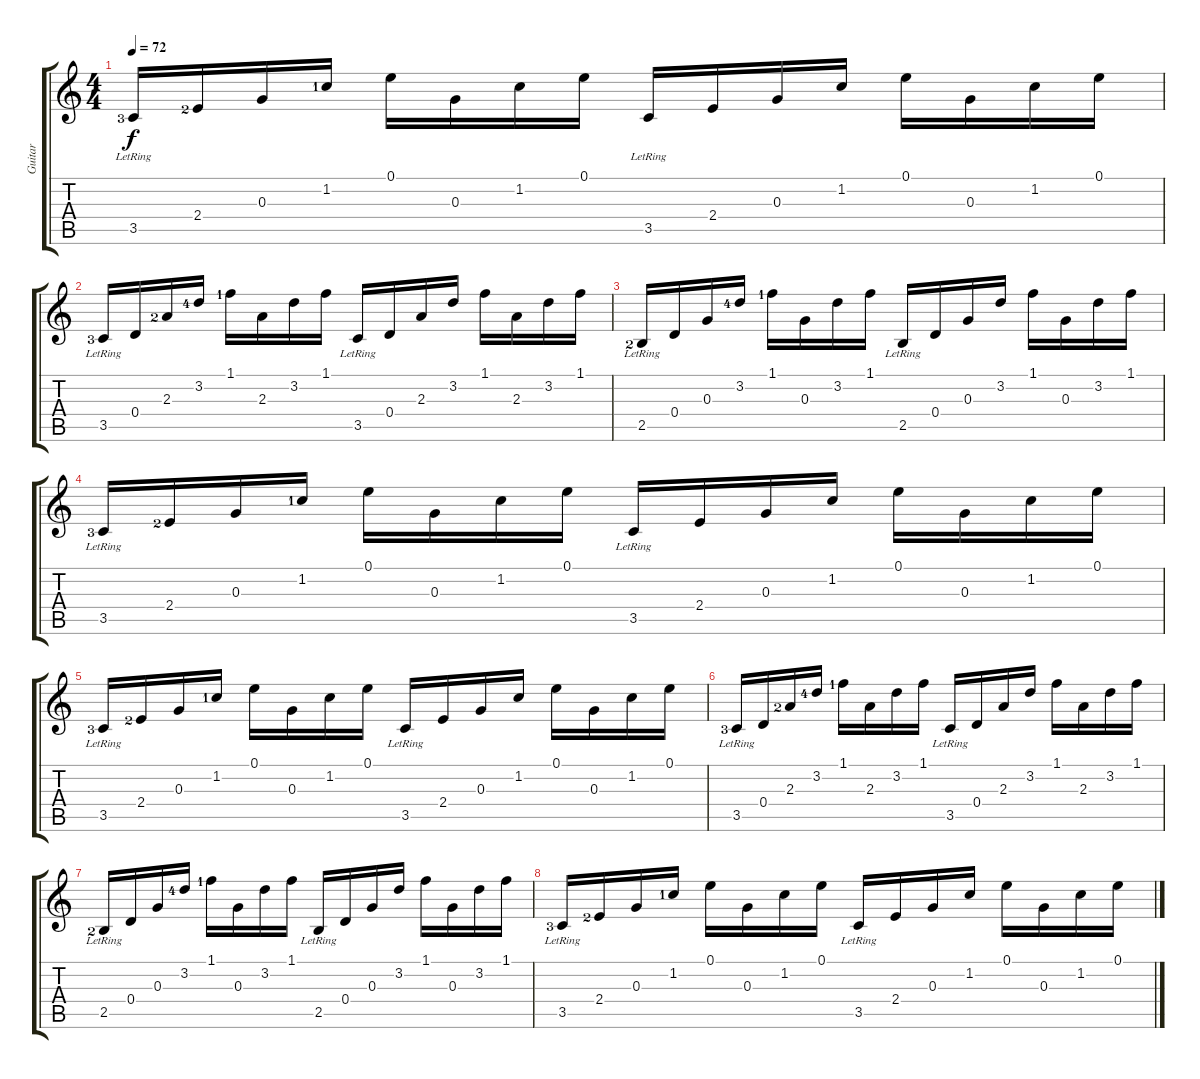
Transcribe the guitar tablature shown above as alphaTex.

\track ("Guitar" "Guitar") {instrument acousticguitarnylon}
\staff {score tabs}
\tuning (E4 B3 G3 D3 A2 E2) {hide}
\ts (4 4)
\tempo 72
\clef g2
\ks c
3.5{lr lf 4}.16{dy f instrument acousticguitarnylon} 2.4{lf 3}.16 0.3.16 1.2{lf 2}.16 0.1.16 0.3.16 1.2.16 0.1.16 3.5{lr}.16 2.4.16 0.3.16 1.2.16 0.1.16 0.3.16 1.2.16 0.1.16 |
3.5{lr lf 4}.16 0.4.16 2.3{lf 3}.16 3.2{lf 5}.16 1.1{lf 2}.16 2.3.16 3.2.16 1.1.16 3.5{lr}.16 0.4.16 2.3.16 3.2.16 1.1.16 2.3.16 3.2.16 1.1.16 |
2.5{lr lf 3}.16 0.4.16 0.3.16 3.2{lf 5}.16 1.1{lf 2}.16 0.3.16 3.2.16 1.1.16 2.5{lr}.16 0.4.16 0.3.16 3.2.16 1.1.16 0.3.16 3.2.16 1.1.16 |
3.5{lr lf 4}.16{instrument acousticguitarnylon} 2.4{lf 3}.16 0.3.16 1.2{lf 2}.16 0.1.16 0.3.16 1.2.16 0.1.16 3.5{lr}.16 2.4.16 0.3.16 1.2.16 0.1.16 0.3.16 1.2.16 0.1.16 |
3.5{lr lf 4}.16{instrument acousticguitarnylon} 2.4{lf 3}.16 0.3.16 1.2{lf 2}.16 0.1.16 0.3.16 1.2.16 0.1.16 3.5{lr}.16 2.4.16 0.3.16 1.2.16 0.1.16 0.3.16 1.2.16 0.1.16 |
3.5{lr lf 4}.16 0.4.16 2.3{lf 3}.16 3.2{lf 5}.16 1.1{lf 2}.16 2.3.16 3.2.16 1.1.16 3.5{lr}.16 0.4.16 2.3.16 3.2.16 1.1.16 2.3.16 3.2.16 1.1.16 |
2.5{lr lf 3}.16 0.4.16 0.3.16 3.2{lf 5}.16 1.1{lf 2}.16 0.3.16 3.2.16 1.1.16 2.5{lr}.16 0.4.16 0.3.16 3.2.16 1.1.16 0.3.16 3.2.16 1.1.16 |
3.5{lr lf 4}.16 2.4{lf 3}.16 0.3.16 1.2{lf 2}.16 0.1.16 0.3.16 1.2.16 0.1.16 3.5{lr}.16 2.4.16 0.3.16 1.2.16 0.1.16 0.3.16 1.2.16 0.1.16
